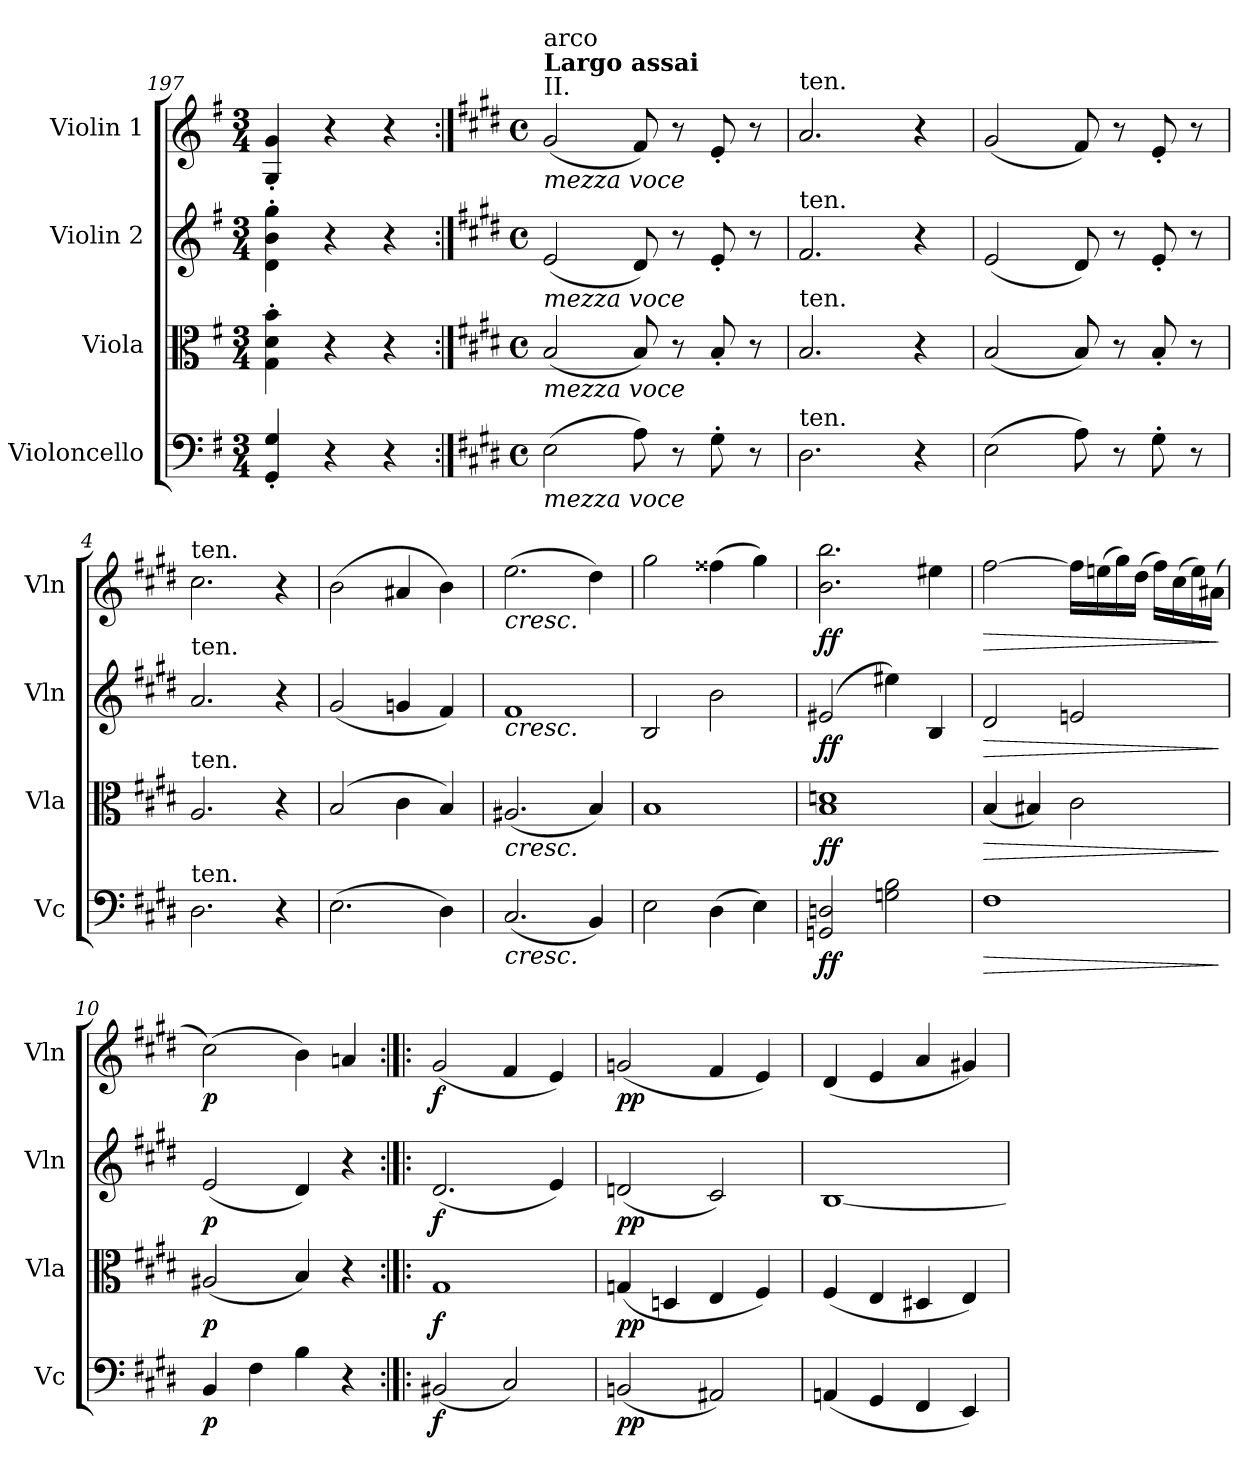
**kern	**dynam	**kern	**dynam	**kern	**dynam	**kern	**dynam
*part4	*part4	*part3	*part3	*part2	*part2	*part1	*part1
*staff4	*staff4	*staff3	*staff3	*staff2	*staff2	*staff1	*staff1
*I"Violoncello	*	*I"Viola	*	*I"Violin 2	*	*I"Violin 1	*
*I'Vc	*	*I'Vla	*	*I'Vln	*	*I'Vln	*
*clefF4	*	*clefC3	*	*clefG2	*	*clefG2	*
*k[f#]	*	*k[f#]	*	*k[f#]	*	*k[f#]	*
*M3/4	*	*M3/4	*	*M3/4	*	*M3/4	*
=197	=197	=197	=197	=197	=197	=197	=197
4GG/' 4G/'	.	4G\' 4d\' 4b\'	.	4d\' 4b\' 4gg\'	.	4G/' 4g/'	.
4r	.	4r	.	4r	.	4r	.
4r	.	4r	.	4r	.	4r	.
!!LO:PB:g=z
=1:|!	=1:|!	=1:|!	=1:|!	=1:|!	=1:|!	=1:|!	=1:|!
*k[f#c#g#d#]	*	*k[f#c#g#d#]	*	*k[f#c#g#d#]	*	*k[f#c#g#d#]	*
*M4/4	*	*M4/4	*	*M4/4	*	*M4/4	*
*met(c)	*	*met(c)	*	*met(c)	*	*met(c)	*
!	!	!	!	!	!	!LO:TX:a:t=II.	!
!	!	!	!	!	!	!LO:TX:a:B:t=Largo assai	!
!	!	!	!	!	!	!LO:TX:a:t=arco	!
!	!	!	!	!	!	!LO:TX:b:i:t=mezza voce	!
!	!	!	!	!LO:TX:b:i:t=mezza voce	!	!	!
!	!	!LO:TX:b:i:t=mezza voce	!	!	!	!	!
!LO:TX:b:i:t=mezza voce	!	!	!	!	!	!	!
(2E\	.	(2B/	.	(2e/	.	(2g#/	.
8A\)	.	8B/)	.	8d#/)	.	8f#/)	.
8r	.	8r	.	8r	.	8r	.
8G#'\	.	8B'/	.	8e'/	.	8e'/	.
8r	.	8r	.	8r	.	8r	.
=2	=2	=2	=2	=2	=2	=2	=2
!	!	!	!	!	!	!LO:TX:a:t=ten.	!
!	!	!	!	!LO:TX:a:t=ten.	!	!	!
!	!	!LO:TX:a:t=ten.	!	!	!	!	!
!LO:TX:a:t=ten.	!	!	!	!	!	!	!
2.D#\	.	2.B/	.	2.f#/	.	2.a/	.
4r	.	4r	.	4r	.	4r	.
=3	=3	=3	=3	=3	=3	=3	=3
(2E\	.	(2B/	.	(2e/	.	(2g#/	.
8A\)	.	8B/)	.	8d#/)	.	8f#/)	.
8r	.	8r	.	8r	.	8r	.
8G#'\	.	8B'/	.	8e'/	.	8e'/	.
8r	.	8r	.	8r	.	8r	.
=4	=4	=4	=4	=4	=4	=4	=4
!	!	!	!	!	!	!LO:TX:a:t=ten.	!
!	!	!	!	!LO:TX:a:t=ten.	!	!	!
!	!	!LO:TX:a:t=ten.	!	!	!	!	!
!LO:TX:a:t=ten.	!	!	!	!	!	!	!
2.D#\	.	2.A/	.	2.a/	.	2.cc#\	.
4r	.	4r	.	4r	.	4r	.
=5	=5	=5	=5	=5	=5	=5	=5
(2.E\	.	(2B/	.	(2g#/	.	(2b\	.
.	.	4c#\	.	4gn/	.	4a#X/	.
4D#\)	.	4B/)	.	4f#/)	.	4b\)	.
=6	=6	=6	=6	=6	=6	=6	=6
!	!	!	!	!	!	!LO:TX:b:i:t=cresc.	!
!	!	!	!	!LO:TX:b:i:t=cresc.	!	!	!
!	!	!LO:TX:b:i:t=cresc.	!	!	!	!	!
!LO:TX:b:i:t=cresc.	!	!	!	!	!	!	!
(2.C#/	.	(2.A#X/	.	1f#	.	(2.ee\	.
4BB/)	.	4B/)	.	.	.	4dd#\)	.
=7	=7	=7	=7	=7	=7	=7	=7
2E\	.	1B	.	2B/	.	2gg#\	.
(4D#\	.	.	.	2b\	.	(4ff##X\	.
4E\)	.	.	.	.	.	4gg#\)	.
!!LO:LB:g=z
=8	=8	=8	=8	=8	=8	=8	=8
!	!LO:DY:b	!	!LO:DY:b	!	!LO:DY:b	!	!LO:DY:b
2GGn/ 2Dn/	ff	1B 1dn	ff	(2e#X/	ff	2.b\ 2.bb\	ff
2Gn\ 2B\	.	.	.	4ee#X\)	.	.	.
.	.	.	.	4B/	.	4ee#X\	.
=9	=9	=9	=9	=9	=9	=9	=9
!	!LO:HP:b	!	!LO:HP:b	!	!LO:HP:b	!	!LO:HP:b
1F#	>	(4B/	>	2d#/	>	[2ff#\	>
.	.	4B#X/)	.	.	.	.	.
.	.	2c#\	.	2en/	.	16ff#\LL]	.
.	.	.	.	.	.	(16een\	.
.	.	.	.	.	.	16gg#\)	.
.	.	.	.	.	.	(16dd#\JJ	.
.	.	.	.	.	.	16ff#\LL)	.
.	.	.	.	.	.	(16cc#\	.
.	.	.	.	.	.	16ee\)	.
.	.	.	.	.	.	(16a#X\JJ	.
.	]	.	]	.	]	.	]
=10	=10	=10	=10	=10	=10	=10	=10
!	!LO:DY:b	!	!LO:DY:b	!	!LO:DY:b	!	!LO:DY:b
4BB/	p	(2A#X/	p	(2e/	p	(2cc#\)	p
4F#\	.	.	.	.	.	.	.
4B\	.	4B/)	.	4d#/)	.	4b\)	.
4r	.	4r	.	4r	.	4an/	.
=11:|!|:	=11:|!|:	=11:|!|:	=11:|!|:	=11:|!|:	=11:|!|:	=11:|!|:	=11:|!|:
!	!LO:DY:b	!	!LO:DY:b	!	!LO:DY:b	!	!LO:DY:b
(2BB#X/	f	1G#	f	(2.d#/	f	(2g#/	f
2C#/)	.	.	.	.	.	4f#/	.
.	.	.	.	4e/)	.	4e/)	.
=12	=12	=12	=12	=12	=12	=12	=12
!	!LO:DY:b	!	!LO:DY:b	!	!LO:DY:b	!	!LO:DY:b
(2BBn/	pp	(4Gn/	pp	(2dn/	pp	(2gn/	pp
.	.	4Dn/	.	.	.	.	.
2AA#X/)	.	4E/	.	2c#/)	.	4f#/	.
.	.	4F#/)	.	.	.	4e/)	.
!!LO:LB:g=z
=13	=13	=13	=13	=13	=13	=13	=13
(4AAn/	.	(4F#/	.	[1B	.	(4d#/	.
4GG#/	.	4E/	.	.	.	4e/	.
4FF#/	.	4D#X/	.	.	.	4a/	.
4EE/)	.	4E/)	.	.	.	4g#X/)	.
=	=	=	=	=	=	=	=
*-	*-	*-	*-	*-	*-	*-	*-
